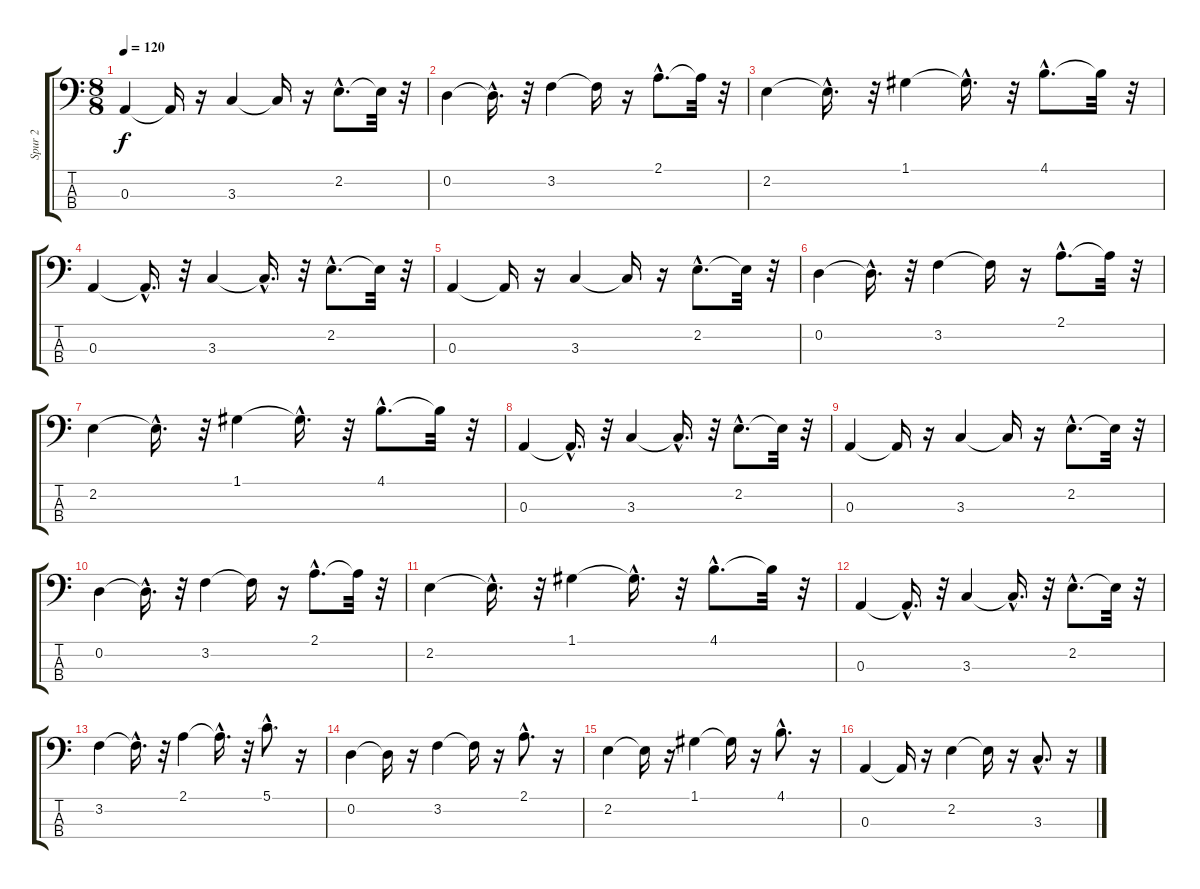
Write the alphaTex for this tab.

\track ("Spur 2" "Spur 2") {instrument acousticguitarnylon}
\staff {score tabs}
\tuning (G2 D2 A1 E1) {hide}
\ts (8 8)
\tempo 120
\clef f4
\ks c
0.3.4{dy f} 0.3{t}.16 r.16 3.3.4 3.3{t}.16 r.16 2.2{hac}.8{d} 2.2{t}.32 r.32 |
0.2.4 0.2{hac t}.16{d} r.32 3.2.4 3.2{t}.16 r.16 2.1{hac}.8{d} 2.1{t}.32 r.32 |
2.2.4 2.2{hac t}.16{d} r.32 1.1.4 1.1{hac t}.16{d} r.32 4.1{hac}.8{d} 4.1{t}.32 r.32 |
0.3.4 0.3{hac t}.16{d} r.32 3.3.4 3.3{hac t}.16{d} r.32 2.2{hac}.8{d} 2.2{t}.32 r.32 |
0.3.4 0.3{t}.16 r.16 3.3.4 3.3{t}.16 r.16 2.2{hac}.8{d} 2.2{t}.32 r.32 |
0.2.4 0.2{hac t}.16{d} r.32 3.2.4 3.2{t}.16 r.16 2.1{hac}.8{d} 2.1{t}.32 r.32 |
2.2.4 2.2{hac t}.16{d} r.32 1.1.4 1.1{hac t}.16{d} r.32 4.1{hac}.8{d} 4.1{t}.32 r.32 |
0.3.4 0.3{hac t}.16{d} r.32 3.3.4 3.3{hac t}.16{d} r.32 2.2{hac}.8{d} 2.2{t}.32 r.32 |
0.3.4 0.3{t}.16 r.16 3.3.4 3.3{t}.16 r.16 2.2{hac}.8{d} 2.2{t}.32 r.32 |
0.2.4 0.2{hac t}.16{d} r.32 3.2.4 3.2{t}.16 r.16 2.1{hac}.8{d} 2.1{t}.32 r.32 |
2.2.4 2.2{hac t}.16{d} r.32 1.1.4 1.1{hac t}.16{d} r.32 4.1{hac}.8{d} 4.1{t}.32 r.32 |
0.3.4 0.3{hac t}.16{d} r.32 3.3.4 3.3{hac t}.16{d} r.32 2.2{hac}.8{d} 2.2{t}.32 r.32 |
3.2.4 3.2{hac t}.16{d} r.32 2.1.4 2.1{hac t}.16{d} r.32 5.1{hac}.8{d} r.16 |
0.2.4 0.2{t}.16 r.16 3.2.4 3.2{t}.16 r.16 2.1{hac}.8{d} r.16 |
2.2.4 2.2{t}.16 r.16 1.1.4 1.1{t}.16 r.16 4.1{hac}.8{d} r.16 |
0.3.4 0.3{t}.16 r.16 2.2.4 2.2{t}.16 r.16 3.3{hac}.8{d} r.16
